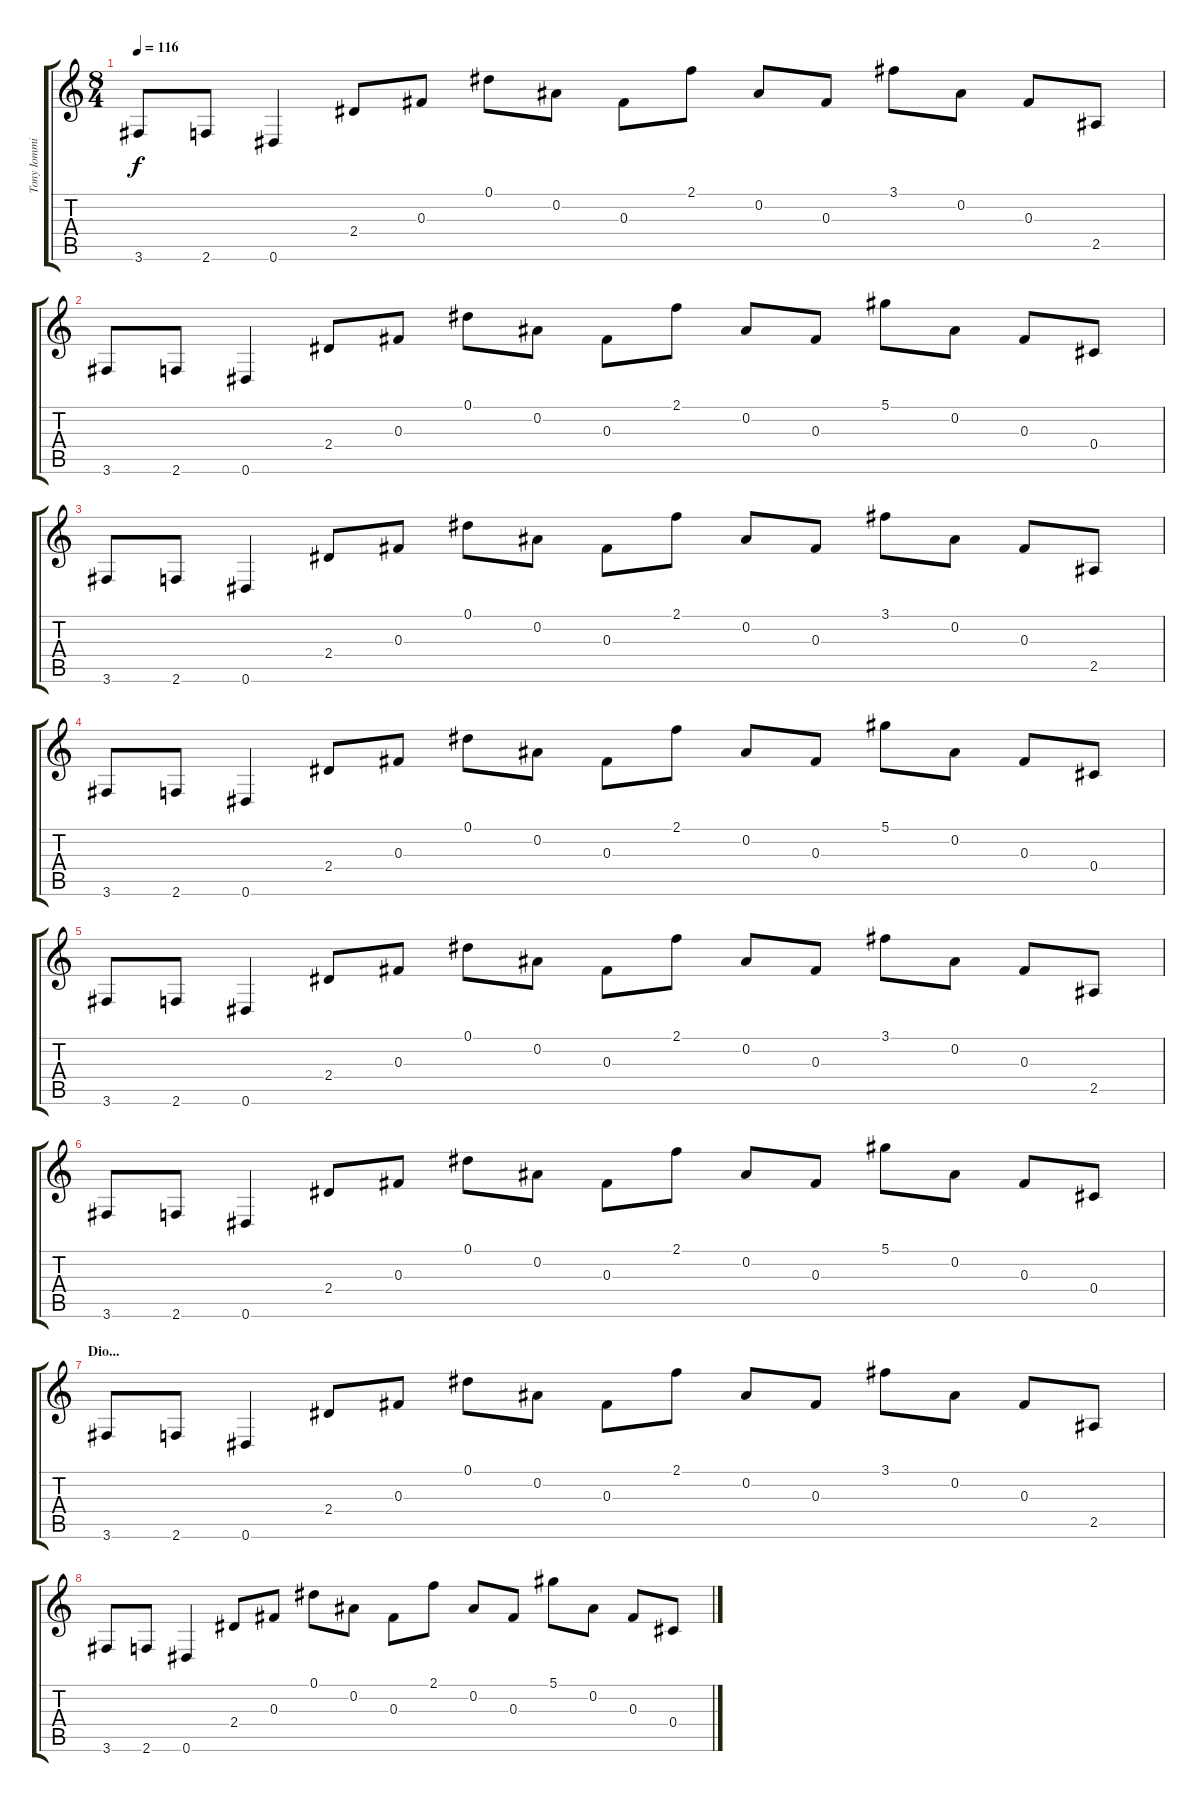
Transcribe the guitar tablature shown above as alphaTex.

\track ("Tony Iommi - Acoustic (steel)" "Tony Iommi") {instrument acousticguitarsteel}
\staff {score tabs}
\tuning (Eb4 Bb3 Gb3 Db3 Ab2 Eb2) {hide}
\ts (8 4)
\tempo 116
\clef g2
\ks c
3.6.8{dy f instrument acousticguitarsteel} 2.6.8 0.6.4 2.4.8 0.3.8 0.1.8 0.2.8 0.3.8 2.1.8 0.2.8 0.3.8 3.1.8 0.2.8 0.3.8 2.5.8 |
3.6.8 2.6.8 0.6.4 2.4.8 0.3.8 0.1.8 0.2.8 0.3.8 2.1.8 0.2.8 0.3.8 5.1.8 0.2.8 0.3.8 0.4.8 |
3.6.8 2.6.8 0.6.4 2.4.8 0.3.8 0.1.8 0.2.8 0.3.8 2.1.8 0.2.8 0.3.8 3.1.8 0.2.8 0.3.8 2.5.8 |
3.6.8 2.6.8 0.6.4 2.4.8 0.3.8 0.1.8 0.2.8 0.3.8 2.1.8 0.2.8 0.3.8 5.1.8 0.2.8 0.3.8 0.4.8 |
3.6.8 2.6.8 0.6.4 2.4.8 0.3.8 0.1.8 0.2.8 0.3.8 2.1.8 0.2.8 0.3.8 3.1.8 0.2.8 0.3.8 2.5.8 |
3.6.8 2.6.8 0.6.4 2.4.8 0.3.8 0.1.8 0.2.8 0.3.8 2.1.8 0.2.8 0.3.8 5.1.8 0.2.8 0.3.8 0.4.8 |
\section ("" "Dio...")
3.6.8 2.6.8 0.6.4 2.4.8 0.3.8 0.1.8 0.2.8 0.3.8 2.1.8 0.2.8 0.3.8 3.1.8 0.2.8 0.3.8 2.5.8 |
3.6.8 2.6.8 0.6.4 2.4.8 0.3.8 0.1.8 0.2.8 0.3.8 2.1.8 0.2.8 0.3.8 5.1.8 0.2.8 0.3.8 0.4.8
